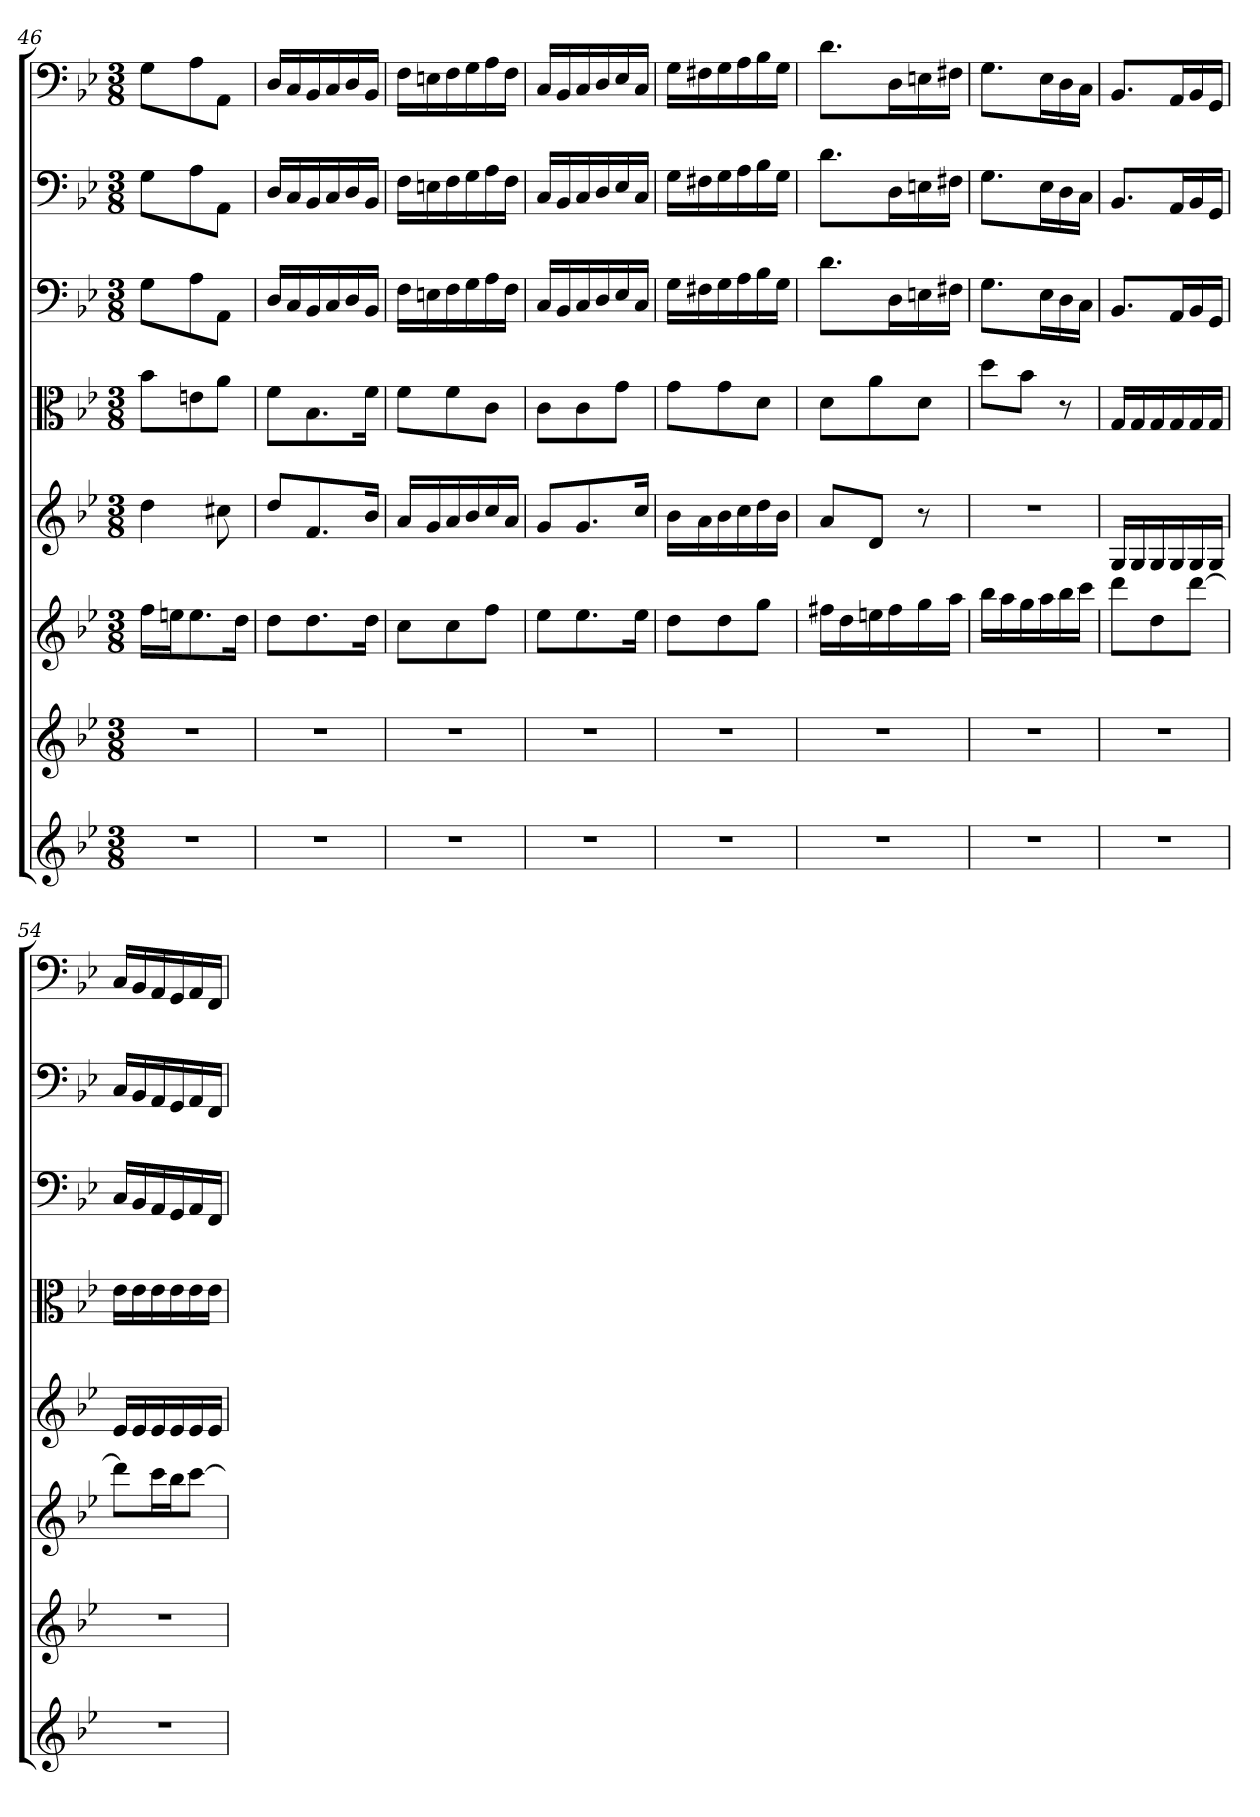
**kern	**kern	**kern	**kern	**kern	**kern	**kern	**kern
*part8	*part7	*part6	*part5	*part4	*part3	*part2	*part1
*staff8	*staff7	*staff6	*staff5	*staff4	*staff3	*staff2	*staff1
*clefG2	*clefG2	*clefG2	*clefG2	*clefC3	*clefF4	*clefF4	*clefF4
*k[b-e-]	*k[b-e-]	*k[b-e-]	*k[b-e-]	*k[b-e-]	*k[b-e-]	*k[b-e-]	*k[b-e-]
*g:	*g:	*g:	*g:	*g:	*g:	*g:	*g:
*M3/8	*M3/8	*M3/8	*M3/8	*M3/8	*M3/8	*M3/8	*M3/8
=46	=46	=46	=46	=46	=46	=46	=46
4.r	4.r	16ff\LL	4dd\	8b-\L	8G\L	8G\L	8G\L
.	.	16een\J	.	.	.	.	.
.	.	8.ee\	.	8en\	8A\	8A\	8A\
.	.	.	8cc#X\	8a\J	8AA\J	8AA\J	8AA\J
.	.	16dd\Jk	.	.	.	.	.
=47	=47	=47	=47	=47	=47	=47	=47
4.r	4.r	8dd\L	8dd/L	8f\L	16D/LL	16D/LL	16D/LL
.	.	.	.	.	16C/	16C/	16C/
.	.	8.dd\	8.f/	8.B-\	16BB-/	16BB-/	16BB-/
.	.	.	.	.	16C/	16C/	16C/
.	.	.	.	.	16D/	16D/	16D/
.	.	16dd\Jk	16b-/Jk	16f\Jk	16BB-/JJ	16BB-/JJ	16BB-/JJ
=48	=48	=48	=48	=48	=48	=48	=48
4.r	4.r	8cc\L	16a/LL	8f\L	16F\LL	16F\LL	16F\LL
.	.	.	16g/	.	16En\	16En\	16En\
.	.	8cc\	16a/	8f\	16F\	16F\	16F\
.	.	.	16b-/	.	16G\	16G\	16G\
.	.	8ff\J	16cc/	8c\J	16A\	16A\	16A\
.	.	.	16a/JJ	.	16F\JJ	16F\JJ	16F\JJ
=49	=49	=49	=49	=49	=49	=49	=49
4.r	4.r	8ee-\L	8g/L	8c\L	16C/LL	16C/LL	16C/LL
.	.	.	.	.	16BB-/	16BB-/	16BB-/
.	.	8.ee-\	8.g/	8c\	16C/	16C/	16C/
.	.	.	.	.	16D/	16D/	16D/
.	.	.	.	8g\J	16E-/	16E-/	16E-/
.	.	16ee-\Jk	16cc/Jk	.	16C/JJ	16C/JJ	16C/JJ
=50	=50	=50	=50	=50	=50	=50	=50
4.r	4.r	8dd\L	16b-\LL	8g\L	16G\LL	16G\LL	16G\LL
.	.	.	16a\	.	16F#X\	16F#X\	16F#X\
.	.	8dd\	16b-\	8g\	16G\	16G\	16G\
.	.	.	16cc\	.	16A\	16A\	16A\
.	.	8gg\J	16dd\	8d\J	16B-\	16B-\	16B-\
.	.	.	16b-\JJ	.	16G\JJ	16G\JJ	16G\JJ
=51	=51	=51	=51	=51	=51	=51	=51
4.r	4.r	16ff#X\LL	8a/L	8d\L	8.d\L	8.d\L	8.d\L
.	.	16dd\	.	.	.	.	.
.	.	16een\	8d/J	8a\	.	.	.
.	.	16ff#\	.	.	16D\L	16D\L	16D\L
.	.	16gg\	8r	8d\J	16En\	16En\	16En\
.	.	16aa\JJ	.	.	16F#X\JJ	16F#X\JJ	16F#X\JJ
=52	=52	=52	=52	=52	=52	=52	=52
4.r	4.r	16bb-\LL	4.r	8dd\L	8.G\L	8.G\L	8.G\L
.	.	16aa\	.	.	.	.	.
.	.	16gg\	.	8b-\J	.	.	.
.	.	16aa\	.	.	16E-\L	16E-\L	16E-\L
.	.	16bb-\	.	8r	16D\	16D\	16D\
.	.	16ccc\JJ	.	.	16C\JJ	16C\JJ	16C\JJ
=53	=53	=53	=53	=53	=53	=53	=53
4.r	4.r	8ddd\L	16G/LL	16G/LL	8.BB-/L	8.BB-/L	8.BB-/L
.	.	.	16G/	16G/	.	.	.
.	.	8dd\	16G/	16G/	.	.	.
.	.	.	16G/	16G/	16AA/L	16AA/L	16AA/L
.	.	[8ddd\J	16G/	16G/	16BB-/	16BB-/	16BB-/
.	.	.	16G/JJ	16G/JJ	16GG/JJ	16GG/JJ	16GG/JJ
=54	=54	=54	=54	=54	=54	=54	=54
4.r	4.r	8ddd\L]	16e-/LL	16e-\LL	16C/LL	16C/LL	16C/LL
.	.	.	16e-/	16e-\	16BB-/	16BB-/	16BB-/
.	.	16ccc\L	16e-/	16e-\	16AA/	16AA/	16AA/
.	.	16bb-\J	16e-/	16e-\	16GG/	16GG/	16GG/
.	.	[8ccc\J	16e-/	16e-\	16AA/	16AA/	16AA/
.	.	.	16e-/JJ	16e-\JJ	16FF/JJ	16FF/JJ	16FF/JJ
=	=	=	=	=	=	=	=
*-	*-	*-	*-	*-	*-	*-	*-
